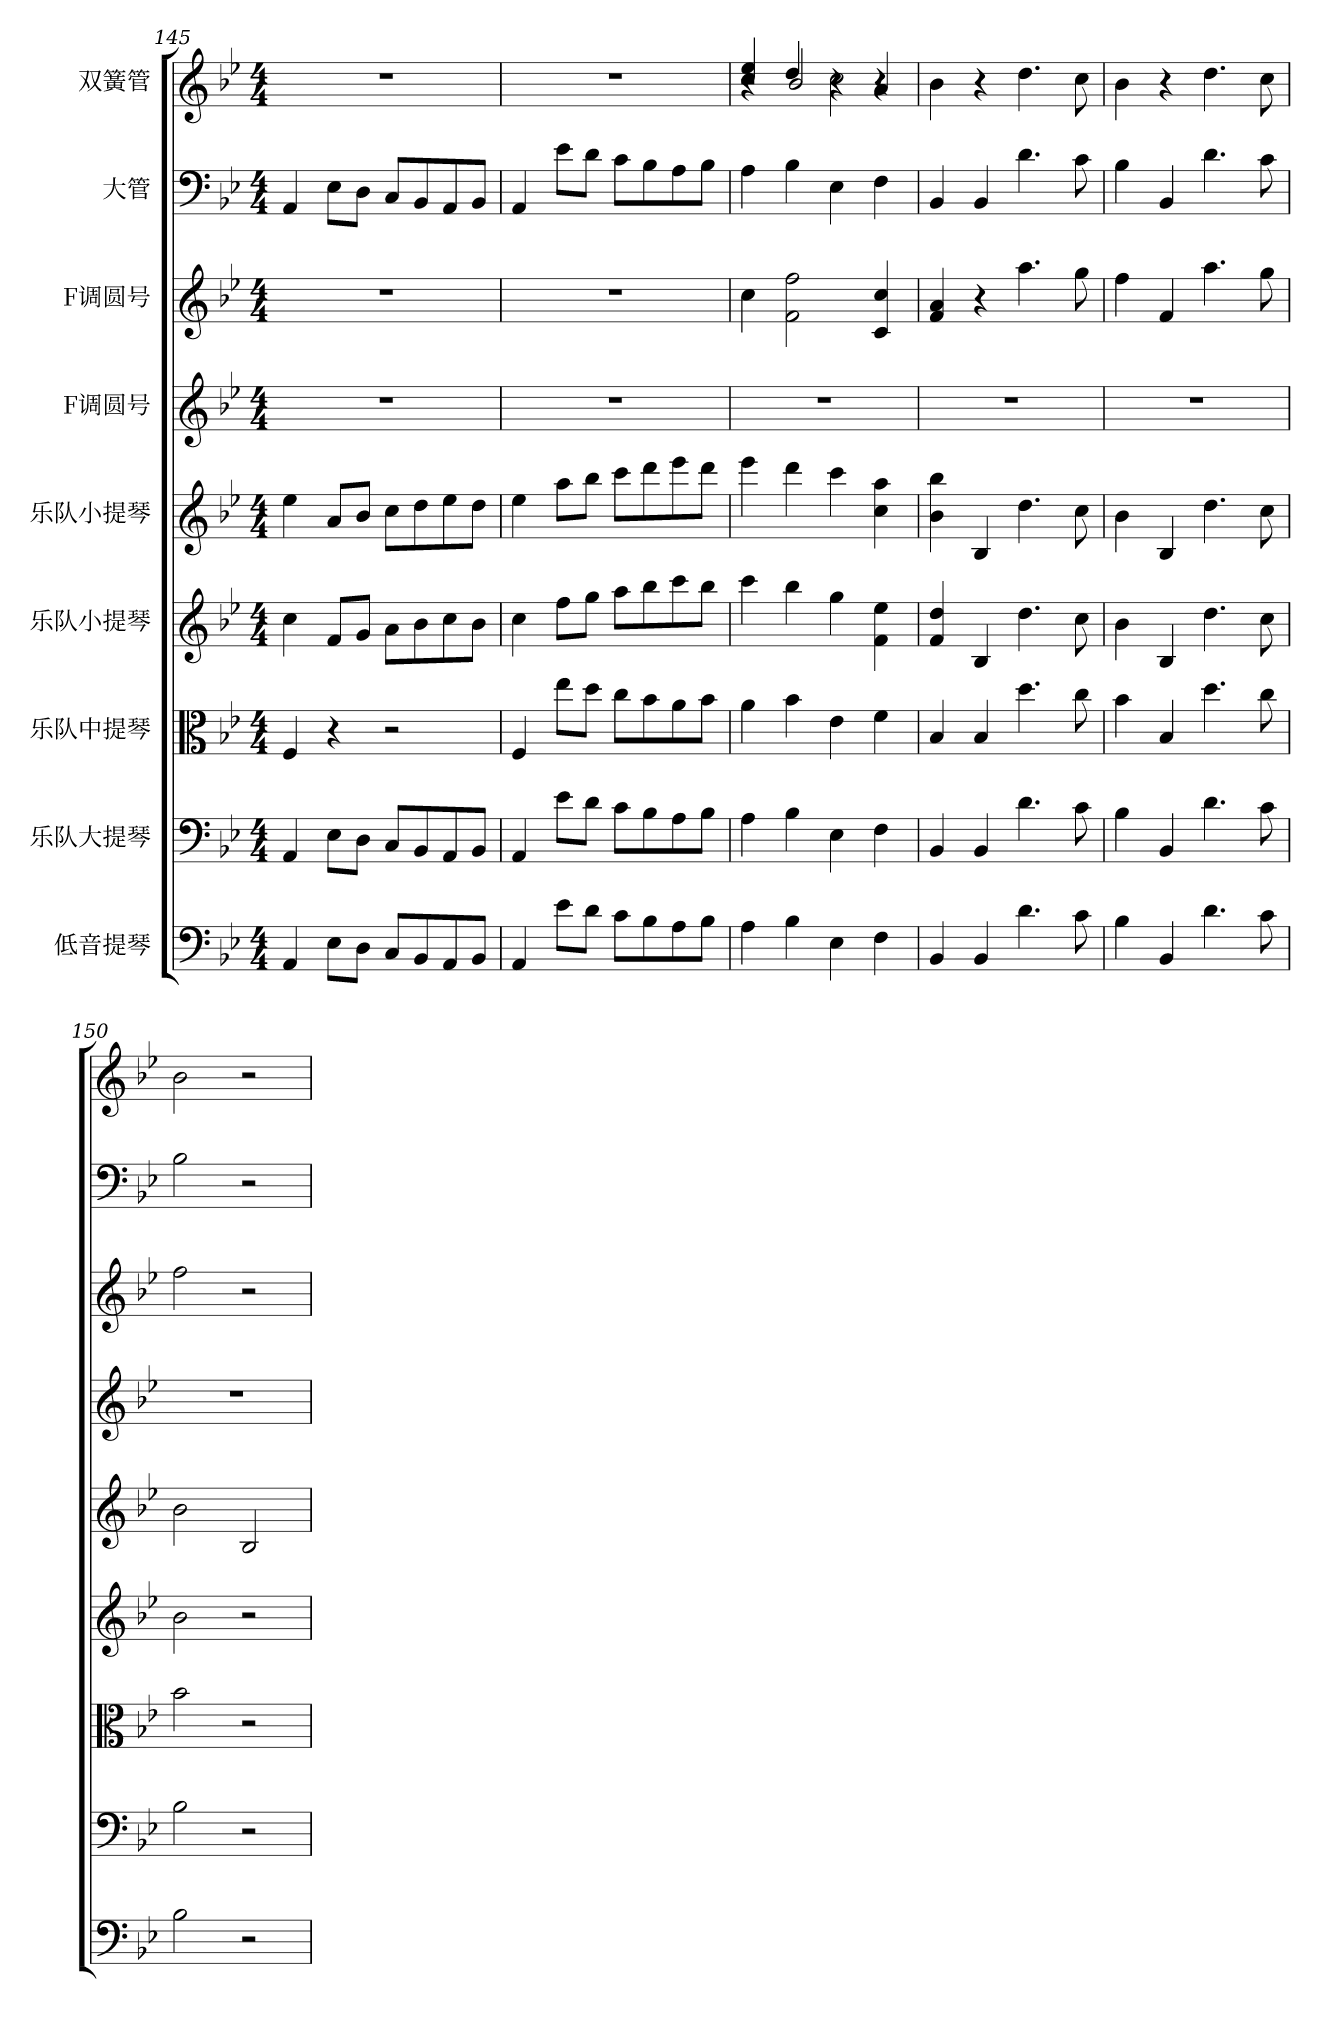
**kern	**kern	**kern	**kern	**kern	**kern	**kern	**kern	**kern
*part9	*part8	*part7	*part6	*part5	*part4	*part3	*part2	*part1
*staff9	*staff8	*staff7	*staff6	*staff5	*staff4	*staff3	*staff2	*staff1
*I"低音提琴	*I"乐队大提琴	*I"乐队中提琴	*I"乐队小提琴	*I"乐队小提琴	*I"F调圆号	*I"F调圆号	*I"大管	*I"双簧管
!!LO:PB:g=z
*clefF4	*clefF4	*clefC3	*clefG2	*clefG2	*clefG2	*clefG2	*clefF4	*clefG2
*ITrd7c12	*	*	*	*	*ITrd4c7	*ITrd4c7	*	*
*k[b-e-]	*k[b-e-]	*k[b-e-]	*k[b-e-]	*k[b-e-]	*k[b-e-a-]	*k[b-e-a-]	*k[b-e-]	*k[b-e-]
*M4/4	*M4/4	*M4/4	*M4/4	*M4/4	*M4/4	*M4/4	*M4/4	*M4/4
=145	=145	=145	=145	=145	=145	=145	=145	=145
4AAA/	4AA/	4F/	4cc\	4ee-\	1r	1r	4AA/	1r
8EE-\L	8E-\L	4r	8f/L	8a/L	.	.	8E-\L	.
8DD\J	8D\J	.	8g/J	8b-/J	.	.	8D\J	.
8CC/L	8C/L	2r	8a\L	8cc\L	.	.	8C/L	.
8BBB-/	8BB-/	.	8b-\	8dd\	.	.	8BB-/	.
8AAA/	8AA/	.	8cc\	8ee-\	.	.	8AA/	.
8BBB-/J	8BB-/J	.	8b-\J	8dd\J	.	.	8BB-/J	.
=146	=146	=146	=146	=146	=146	=146	=146	=146
4AAA/	4AA/	4F/	4cc\	4ee-\	1r	1r	4AA/	1r
8E-\L	8e-\L	8ee-\L	8ff\L	8aa\L	.	.	8e-\L	.
8D\J	8d\J	8dd\J	8gg\J	8bb-\J	.	.	8d\J	.
8C\L	8c\L	8cc\L	8aa\L	8ccc\L	.	.	8c\L	.
8BB-\	8B-\	8b-\	8bb-\	8ddd\	.	.	8B-\	.
8AA\	8A\	8a\	8ccc\	8eee-\	.	.	8A\	.
8BB-\J	8B-\J	8b-\J	8bb-\J	8ddd\J	.	.	8B-\J	.
=147	=147	=147	=147	=147	=147	=147	=147	=147
*	*	*	*	*	*	*	*	*^
*	*	*	*	*	*	*	*	*	*^
4AA\	4A\	4a\	4ccc\	4eee-\	1r	4f\	4A\	4cc/ 4ee-/	2r	4r
4BB-\	4B-\	4b-\	4bb-\	4ddd\	.	2B-\ 2b-\	4B-\	4dd/	.	2b-/
4EE-\	4E-\	4e-\	4gg\	4ccc\	.	.	4E-\	4r	2cc\	.
4FF\	4F\	4f\	4f\ 4ee-\	4cc\ 4aa\	.	4F/ 4f/	4F\	4a/	.	4r
*	*	*	*	*	*	*	*	*v	*v	*v
=148	=148	=148	=148	=148	=148	=148	=148	=148
*	*	*	*	*	*	*	*	*MM200
4BBB-/	4BB-/	4B-/	4f/ 4dd/	4b-\ 4bb-\	1r	4B-/ 4d/	4BB-/	4b-\
4BBB-/	4BB-/	4B-/	4B-/	4B-/	.	4r	4BB-/	4r
4.D\	4.d\	4.dd\	4.dd\	4.dd\	.	4.dd\	4.d\	4.dd\
8C\	8c\	8cc\	8cc\	8cc\	.	8cc\	8c\	8cc\
=149	=149	=149	=149	=149	=149	=149	=149	=149
4BB-\	4B-\	4b-\	4b-\	4b-\	1r	4b-\	4B-\	4b-\
4BBB-/	4BB-/	4B-/	4B-/	4B-/	.	4B-/	4BB-/	4r
4.D\	4.d\	4.dd\	4.dd\	4.dd\	.	4.dd\	4.d\	4.dd\
8C\	8c\	8cc\	8cc\	8cc\	.	8cc\	8c\	8cc\
=150	=150	=150	=150	=150	=150	=150	=150	=150
*	*	*	*	*	*	*	*	*MM192
2BB-\	2B-\	2b-\	2b-\	2b-\	1r	2b-\	2B-\	2b-\
2r	2r	2r	2r	2B-/	.	2r	2r	2r
=	=	=	=	=	=	=	=	=
*-	*-	*-	*-	*-	*-	*-	*-	*-
